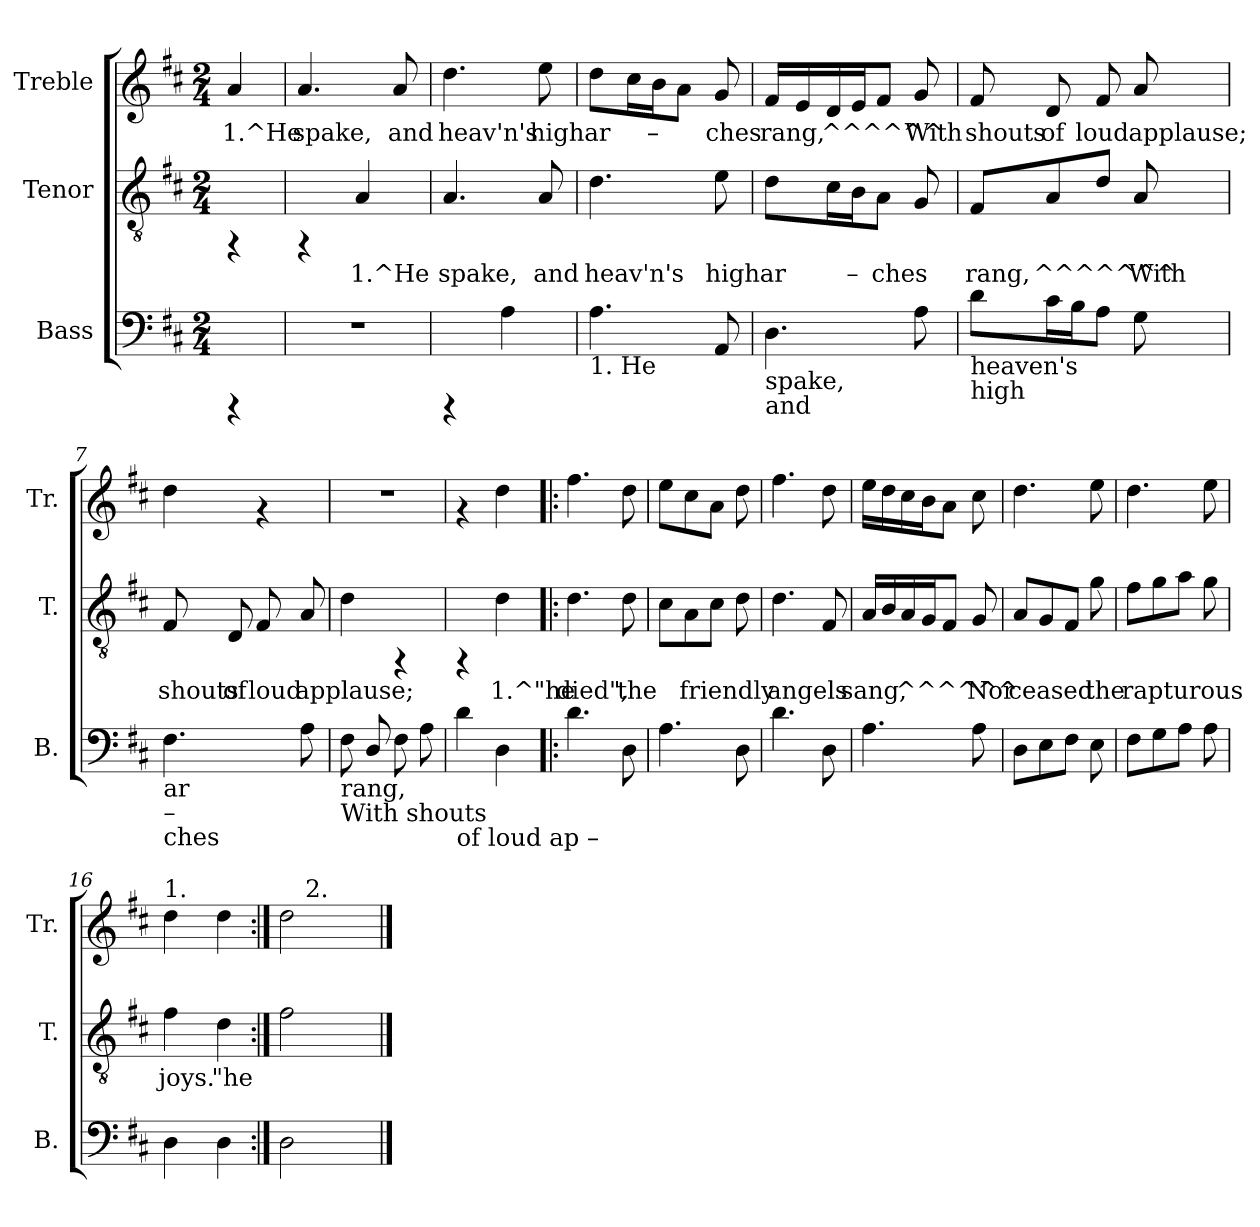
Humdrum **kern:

**kern	**kern	**text	**kern	**text
*part3	*part2	*part2	*part1	*part1
*staff3	*staff2	*staff2	*staff1	*staff1
*I"Bass	*I"Tenor	*	*I"Treble	*
*I'B.	*I'T.	*	*I'Tr.	*
!!LO:PB:g=z
*stria5	*stria5	*	*stria5	*
*clefF4	*clefGv2	*	*clefG2	*
*k[f#c#]	*k[f#c#]	*	*k[f#c#]	*
*D:	*D:	*	*D:	*
*M2/4	*M2/4	*	*M2/4	*
=1	=1	=1	=1	=1
!	!	!	!	!LO:LY:b:rj
4rCCC	4rFF	.	4a/	1.^He
=2	=2	=2	=2	=2
!	!	!	!	!LO:LY:b:rj
2r	4rFF	.	4.a/	spake,
!	!	!LO:LY:b:rj	!	!
.	4A/	1.^He	.	.
!	!	!	!	!LO:LY:b:rj
.	.	.	8a/	and
=3	=3	=3	=3	=3
!	!	!LO:LY:b:rj	!	!LO:LY:b:rj
4rCCC	4.A/	spake,	4.dd\	heav'n's
4A\	.	.	.	.
!	!	!LO:LY:b:rj	!	!LO:LY:b:rj
.	8A/	and	8ee\	high
=4	=4	=4	=4	=4
!LO:TX:b:t=1. He	!	!	!	!
!	!	!LO:LY:b:rj	!	!LO:LY:b:rj
4.A\	4.d\	heav'n's	8dd\L	ar
!	!	!	!	!LO:LY:b:rj
.	.	.	16cc#\	.
!	!	!	!	!LO:LY:b:rj
.	.	.	16b\	–
!	!	!	!	!LO:LY:b:rj
.	.	.	8a\J	.
!	!	!LO:LY:b:rj	!	!LO:LY:b:rj
8AA/	8e\	high	8g>/	ches
=5	=5	=5	=5	=5
!LO:TX:b:t=spake,	!	!	!	!
!LO:TX:b:t=and	!	!	!	!
!	!	!LO:LY:b:rj	!	!LO:LY:b:rj
4.D\	8d\L	ar	16f#/L	rang,
!	!	!	!	!LO:LY:b:rj
.	.	.	16e/	.
!	!	!LO:LY:b:rj	!	!LO:LY:b:rj
.	16c#\	.	16d/	^^^^^^
!	!	!LO:LY:b:rj	!	!LO:LY:b:rj
.	16B\	–	16e/	.
!	!	!LO:LY:b:rj	!	!LO:LY:b:rj
.	8A\J	ches	8f#/J	.
!	!	!LO:LY:b:rj	!	!LO:LY:b:rj
8A\	8G/	.	8g/	With
=6	=6	=6	=6	=6
!LO:TX:b:t=heaven's	!	!	!	!
!LO:TX:b:t=high	!	!	!	!
!	!	!LO:LY:b:rj	!	!LO:LY:b:rj
8d\L	8F#/L	rang,	8f#/	shouts
!	!	!LO:LY:b:rj	!	!LO:LY:b:rj
16c#\	8A/	^^^^^^^	8d/	of
16B\	.	.	.	.
!	!	!LO:LY:b:rj	!	!LO:LY:b:rj
8A\J	8d/J	.	8f#/	loud
!	!	!LO:LY:b:rj	!	!LO:LY:b:rj
8G\	8A/	With	8a/	applause;
=7	=7	=7	=7	=7
!LO:TX:b:t=ar	!	!	!	!
!LO:TX:b:t=–	!	!	!	!
!LO:TX:b:t=ches	!	!	!	!
!	!	!LO:LY:b:rj	!	!LO:LY:b:rj
4.F#\	8F#/	shouts	4dd\	.
!	!	!LO:LY:b:rj	!	!
.	8D/	of	.	.
!	!	!LO:LY:b:rj	!	!
.	8F#/	loud	4rf	.
!	!	!LO:LY:b:rj	!	!
8A\	8A/	applause;	.	.
=8	=8	=8	=8	=8
!LO:TX:b:t=rang,	!	!	!	!
!LO:TX:b:t=With shouts	!	!	!	!
!	!	!LO:LY:b:rj	!	!
8F#\	4d\	.	2r	.
8D/	.	.	.	.
8F#\	4rFF	.	.	.
8A\	.	.	.	.
!!LO:LB:g=z
=9	=9	=9	=9	=9
!LO:TX:b:t=of loud ap –	!	!	!	!
4d\	4rFF	.	4rf	.
!	!	!LO:LY:b:rj	!	!LO:LY:b:rj
4D\	4d\	1.^"he	4dd\	.
=10!|:	=10!|:	=10!|:	=10!|:	=10!|:
!	!	!LO:LY:b:rj	!	!LO:LY:b:rj
4.d\	4.d\	died",	4.ff#\	.
!	!	!LO:LY:b:rj	!	!LO:LY:b:rj
8D\	8d\	the	8dd\	.
=11	=11	=11	=11	=11
!	!	!LO:LY:b:rj	!	!LO:LY:b:rj
4.A\	8c#\L	.	8ee\L	.
!	!	!LO:LY:b:rj	!	!LO:LY:b:rj
.	8A\	friendly	8cc#\	.
!	!	!LO:LY:b:rj	!	!LO:LY:b:rj
.	8c#\J	.	8a\J	.
!	!	!LO:LY:b:rj	!	!LO:LY:b:rj
8D\	8d\	.	8dd\	.
=12	=12	=12	=12	=12
!	!	!LO:LY:b:rj	!	!LO:LY:b:rj
4.d\	4.d\	angels	4.ff#\	.
!	!	!LO:LY:b:rj	!	!LO:LY:b:rj
8D\	8F#/	.	8dd\	.
=13	=13	=13	=13	=13
!	!	!LO:LY:b:rj	!	!LO:LY:b:rj
4.A\	16A/L	sang,	16ee\L	.
!	!	!LO:LY:b:rj	!	!LO:LY:b:rj
.	16B/	.	16dd\	.
!	!	!LO:LY:b:rj	!	!LO:LY:b:rj
.	16A/	^^^^^^	16cc#\	.
!	!	!LO:LY:b:rj	!	!LO:LY:b:rj
.	16G/	.	16b\	.
!	!	!LO:LY:b:rj	!	!LO:LY:b:rj
.	8F#/J	.	8a\J	.
!	!	!LO:LY:b:rj	!	!LO:LY:b:rj
8A\	8G/	Nor	8cc#\	.
=14	=14	=14	=14	=14
!	!	!LO:LY:b:rj	!	!LO:LY:b:rj
8D\L	8A/L	ceased	4.dd\	.
!	!	!LO:LY:b:rj	!	!
8E\	8G/	.	.	.
!	!	!LO:LY:b:rj	!	!
8F#\J	8F#/J	.	.	.
!	!	!LO:LY:b:rj	!	!LO:LY:b:rj
8E\	8g\	the	8ee\	.
=15	=15	=15	=15	=15
!	!	!LO:LY:b:rj	!	!LO:LY:b:rj
8F#\L	8f#\L	rapturous	4.dd\	.
!	!	!LO:LY:b:rj	!	!
8G\	8g\	.	.	.
!	!	!LO:LY:b:rj	!	!
8A\J	8a\J	.	.	.
!	!	!LO:LY:b:rj	!	!LO:LY:b:rj
8A\	8g\	.	8ee\	.
=16	=16	=16	=16	=16
!	!	!	!LO:TX:a:t=1.	!
!	!	!LO:LY:b:rj	!	!LO:LY:b:rj
4D\	4f#\	joys.	4dd\	.
!	!	!LO:LY:b:rj	!	!LO:LY:b:rj
4D\	4d\	"he	4dd\	.
=17:|!	=17:|!	=17:|!	=17:|!	=17:|!
!	!	!LO:LY:b:rj	!	!LO:LY:b:rj
*	*	*	*^	*
2D\	2f#\	.	2dd\	16..ryy	.
!	!	!	!	!LO:TX:a:t=2.	!
.	.	.	.	4ryy	.
.	.	.	.	8ryy	.
.	.	.	.	64ryy	.
*	*	*	*v	*v	*
==	==	==	==	==
*-	*-	*-	*-	*-
